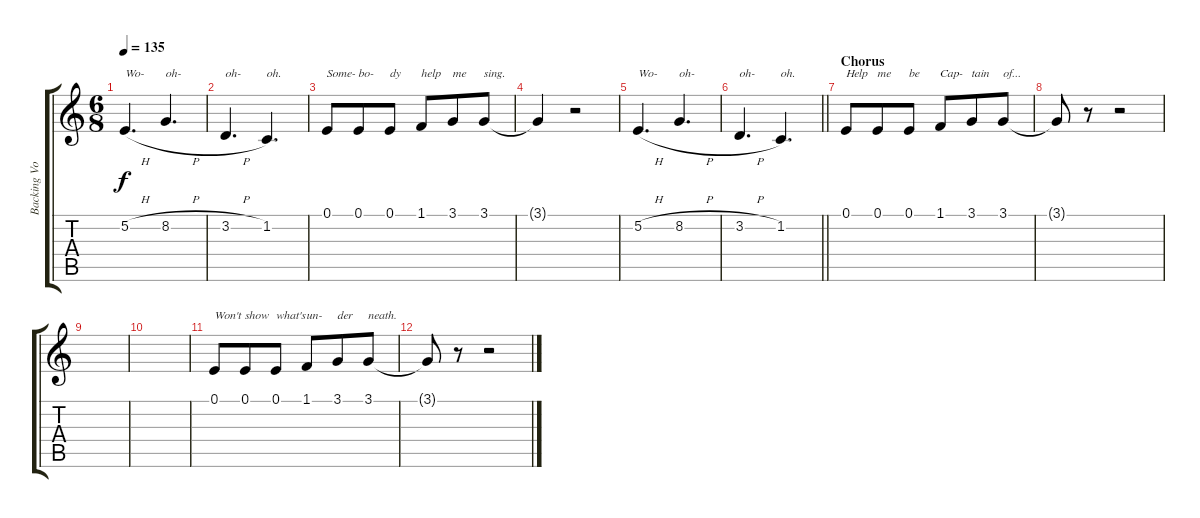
\track ("Backing Vocals - James Johnston" "Backing Vo") {instrument altosax}
\staff {score tabs}
\tuning (E4 B3 G3 D3 A2 E2) {hide}
\ts (6 8)
\tempo 135
\clef g2
\ks c
5.2{h}.4{d txt "Wo-" dy f} 8.2{h}.4{d txt "oh-"} |
3.2{h}.4{d txt "oh-"} 1.2.4{d txt "oh."} |
0.1.8{txt "Some-"} 0.1.8{txt "bo-"} 0.1.8{txt "dy"} 1.1.8{txt "help"} 3.1.8{txt "me"} 3.1.8{txt "sing."} |
3.1{t}.4 r.2 |
5.2{h}.4{d txt "Wo-"} 8.2{h}.4{d txt "oh-"} |
\barLineRight lightlight
3.2{h}.4{d txt "oh-"} 1.2.4{d txt "oh."} |
\section ("" "Chorus")
0.1.8{txt "Help" volume 13} 0.1.8{txt "me"} 0.1.8{txt "be"} 1.1.8{txt "Cap-"} 3.1.8{txt "tain"} 3.1.8{txt "of..."} |
3.1{t}.8 r.8 r.2 |
|
|
0.1.8{txt "Won't"} 0.1.8{txt "show"} 0.1.8{txt "what's"} 1.1.8{txt "un-"} 3.1.8{txt "der"} 3.1.8{txt "neath."} |
3.1{t}.8 r.8 r.2
